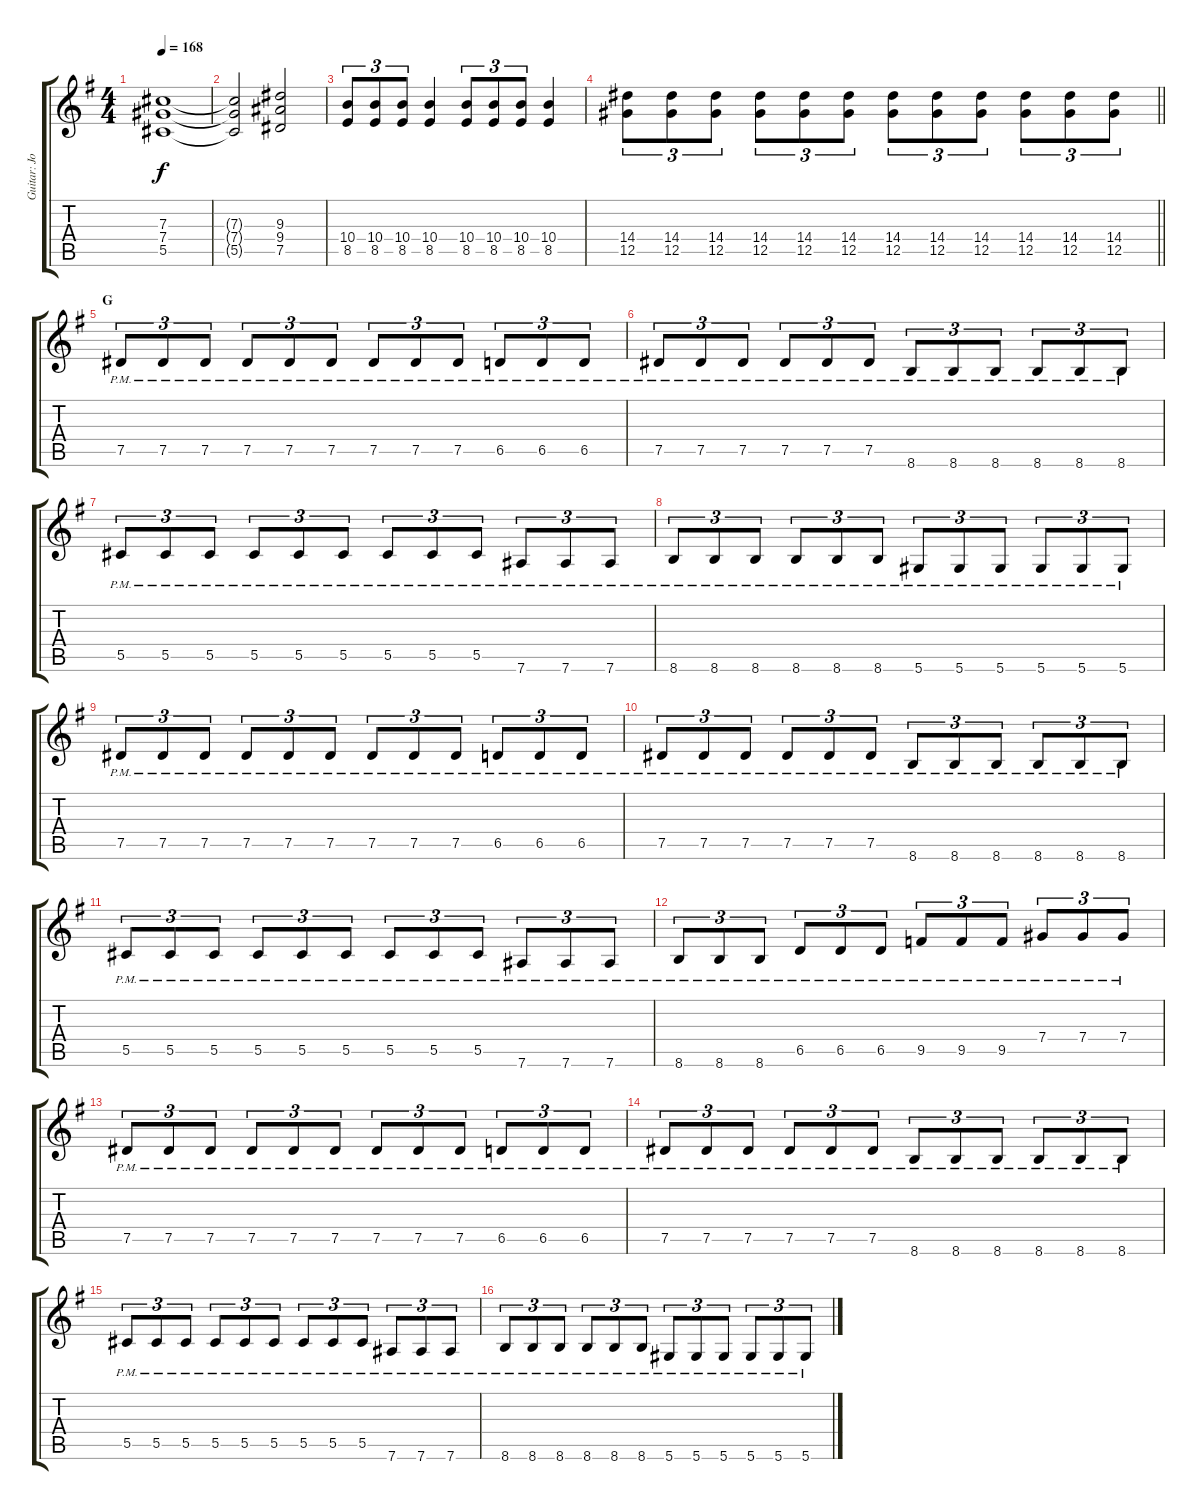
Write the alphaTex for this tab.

\track ("Guitar: Jon" "Guitar: Jo") {instrument distortionguitar}
\staff {score tabs}
\tuning (Eb4 Bb3 Gb3 Db3 Ab2 Eb2) {hide}
\ts (4 4)
\tempo 168
\clef g2
\ks g
(7.3 7.4 5.5).1{dy f} |
(7.3{t} 7.4{t} 5.5{t}).2 (9.3 9.4 7.5).2 |
(10.4 8.5).8{tu (3 2)} (10.4 8.5).8{tu (3 2)} (10.4 8.5).8{tu (3 2)} (10.4 8.5).4 (10.4 8.5).8{tu (3 2)} (10.4 8.5).8{tu (3 2)} (10.4 8.5).8{tu (3 2)} (10.4 8.5).4 |
\barLineRight lightlight
(14.4 12.5).8{tu (3 2)} (14.4 12.5).8{tu (3 2)} (14.4 12.5).8{tu (3 2)} (14.4 12.5).8{tu (3 2)} (14.4 12.5).8{tu (3 2)} (14.4 12.5).8{tu (3 2)} (14.4 12.5).8{tu (3 2)} (14.4 12.5).8{tu (3 2)} (14.4 12.5).8{tu (3 2)} (14.4 12.5).8{tu (3 2)} (14.4 12.5).8{tu (3 2)} (14.4 12.5).8{tu (3 2)} |
\section ("" "G")
7.5{pm}.8{tu (3 2)} 7.5{pm}.8{tu (3 2)} 7.5{pm}.8{tu (3 2)} 7.5{pm}.8{tu (3 2)} 7.5{pm}.8{tu (3 2)} 7.5{pm}.8{tu (3 2)} 7.5{pm}.8{tu (3 2)} 7.5{pm}.8{tu (3 2)} 7.5{pm}.8{tu (3 2)} 6.5{pm}.8{tu (3 2)} 6.5{pm}.8{tu (3 2)} 6.5{pm}.8{tu (3 2)} |
7.5{pm}.8{tu (3 2)} 7.5{pm}.8{tu (3 2)} 7.5{pm}.8{tu (3 2)} 7.5{pm}.8{tu (3 2)} 7.5{pm}.8{tu (3 2)} 7.5{pm}.8{tu (3 2)} 8.6{pm}.8{tu (3 2)} 8.6{pm}.8{tu (3 2)} 8.6{pm}.8{tu (3 2)} 8.6{pm}.8{tu (3 2)} 8.6{pm}.8{tu (3 2)} 8.6{pm}.8{tu (3 2)} |
5.5{pm}.8{tu (3 2)} 5.5{pm}.8{tu (3 2)} 5.5{pm}.8{tu (3 2)} 5.5{pm}.8{tu (3 2)} 5.5{pm}.8{tu (3 2)} 5.5{pm}.8{tu (3 2)} 5.5{pm}.8{tu (3 2)} 5.5{pm}.8{tu (3 2)} 5.5{pm}.8{tu (3 2)} 7.6{pm}.8{tu (3 2)} 7.6{pm}.8{tu (3 2)} 7.6{pm}.8{tu (3 2)} |
8.6{pm}.8{tu (3 2)} 8.6{pm}.8{tu (3 2)} 8.6{pm}.8{tu (3 2)} 8.6{pm}.8{tu (3 2)} 8.6{pm}.8{tu (3 2)} 8.6{pm}.8{tu (3 2)} 5.6{pm}.8{tu (3 2)} 5.6{pm}.8{tu (3 2)} 5.6{pm}.8{tu (3 2)} 5.6{pm}.8{tu (3 2)} 5.6{pm}.8{tu (3 2)} 5.6{pm}.8{tu (3 2)} |
7.5{pm}.8{tu (3 2)} 7.5{pm}.8{tu (3 2)} 7.5{pm}.8{tu (3 2)} 7.5{pm}.8{tu (3 2)} 7.5{pm}.8{tu (3 2)} 7.5{pm}.8{tu (3 2)} 7.5{pm}.8{tu (3 2)} 7.5{pm}.8{tu (3 2)} 7.5{pm}.8{tu (3 2)} 6.5{pm}.8{tu (3 2)} 6.5{pm}.8{tu (3 2)} 6.5{pm}.8{tu (3 2)} |
7.5{pm}.8{tu (3 2)} 7.5{pm}.8{tu (3 2)} 7.5{pm}.8{tu (3 2)} 7.5{pm}.8{tu (3 2)} 7.5{pm}.8{tu (3 2)} 7.5{pm}.8{tu (3 2)} 8.6{pm}.8{tu (3 2)} 8.6{pm}.8{tu (3 2)} 8.6{pm}.8{tu (3 2)} 8.6{pm}.8{tu (3 2)} 8.6{pm}.8{tu (3 2)} 8.6{pm}.8{tu (3 2)} |
5.5{pm}.8{tu (3 2)} 5.5{pm}.8{tu (3 2)} 5.5{pm}.8{tu (3 2)} 5.5{pm}.8{tu (3 2)} 5.5{pm}.8{tu (3 2)} 5.5{pm}.8{tu (3 2)} 5.5{pm}.8{tu (3 2)} 5.5{pm}.8{tu (3 2)} 5.5{pm}.8{tu (3 2)} 7.6{pm}.8{tu (3 2)} 7.6{pm}.8{tu (3 2)} 7.6{pm}.8{tu (3 2)} |
8.6{pm}.8{tu (3 2)} 8.6{pm}.8{tu (3 2)} 8.6{pm}.8{tu (3 2)} 6.5{pm}.8{tu (3 2)} 6.5{pm}.8{tu (3 2)} 6.5{pm}.8{tu (3 2)} 9.5{pm}.8{tu (3 2)} 9.5{pm}.8{tu (3 2)} 9.5{pm}.8{tu (3 2)} 7.4{pm}.8{tu (3 2)} 7.4{pm}.8{tu (3 2)} 7.4{pm}.8{tu (3 2)} |
7.5{pm}.8{tu (3 2)} 7.5{pm}.8{tu (3 2)} 7.5{pm}.8{tu (3 2)} 7.5{pm}.8{tu (3 2)} 7.5{pm}.8{tu (3 2)} 7.5{pm}.8{tu (3 2)} 7.5{pm}.8{tu (3 2)} 7.5{pm}.8{tu (3 2)} 7.5{pm}.8{tu (3 2)} 6.5{pm}.8{tu (3 2)} 6.5{pm}.8{tu (3 2)} 6.5{pm}.8{tu (3 2)} |
7.5{pm}.8{tu (3 2)} 7.5{pm}.8{tu (3 2)} 7.5{pm}.8{tu (3 2)} 7.5{pm}.8{tu (3 2)} 7.5{pm}.8{tu (3 2)} 7.5{pm}.8{tu (3 2)} 8.6{pm}.8{tu (3 2)} 8.6{pm}.8{tu (3 2)} 8.6{pm}.8{tu (3 2)} 8.6{pm}.8{tu (3 2)} 8.6{pm}.8{tu (3 2)} 8.6{pm}.8{tu (3 2)} |
5.5{pm}.8{tu (3 2)} 5.5{pm}.8{tu (3 2)} 5.5{pm}.8{tu (3 2)} 5.5{pm}.8{tu (3 2)} 5.5{pm}.8{tu (3 2)} 5.5{pm}.8{tu (3 2)} 5.5{pm}.8{tu (3 2)} 5.5{pm}.8{tu (3 2)} 5.5{pm}.8{tu (3 2)} 7.6{pm}.8{tu (3 2)} 7.6{pm}.8{tu (3 2)} 7.6{pm}.8{tu (3 2)} |
8.6{pm}.8{tu (3 2)} 8.6{pm}.8{tu (3 2)} 8.6{pm}.8{tu (3 2)} 8.6{pm}.8{tu (3 2)} 8.6{pm}.8{tu (3 2)} 8.6{pm}.8{tu (3 2)} 5.6{pm}.8{tu (3 2)} 5.6{pm}.8{tu (3 2)} 5.6{pm}.8{tu (3 2)} 5.6{pm}.8{tu (3 2)} 5.6{pm}.8{tu (3 2)} 5.6{pm}.8{tu (3 2)}
